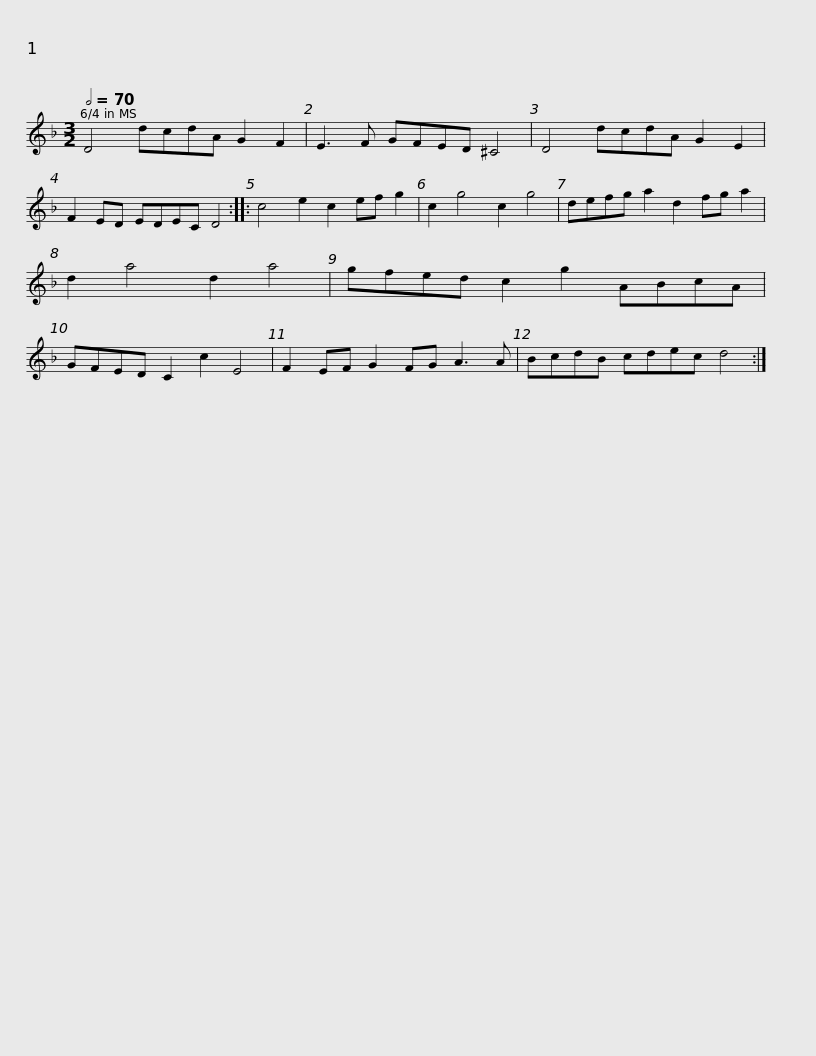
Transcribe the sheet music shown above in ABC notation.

X:1
L:1/8
Q:1/2=70
M:3/2
I:linebreak $
K:Dmin
V:1 treble
V:1
 D4 dcdA G2 F2 | E3 F GFED ^C4 | D4 dcdA G2 E2 | F2 ED EDEC D4 :: c4 e2 c2 ef g2 |$ %5
 c2 g4 c2 g4 | defg a2 d2 fg a2 | d2 a4 d2 a4 | gfed c2 g2 ABcA | GFED C2 c2 E4 |$ %10
 F2 EF G2 FG A3 A | BcdB cdec d4 :| %12
